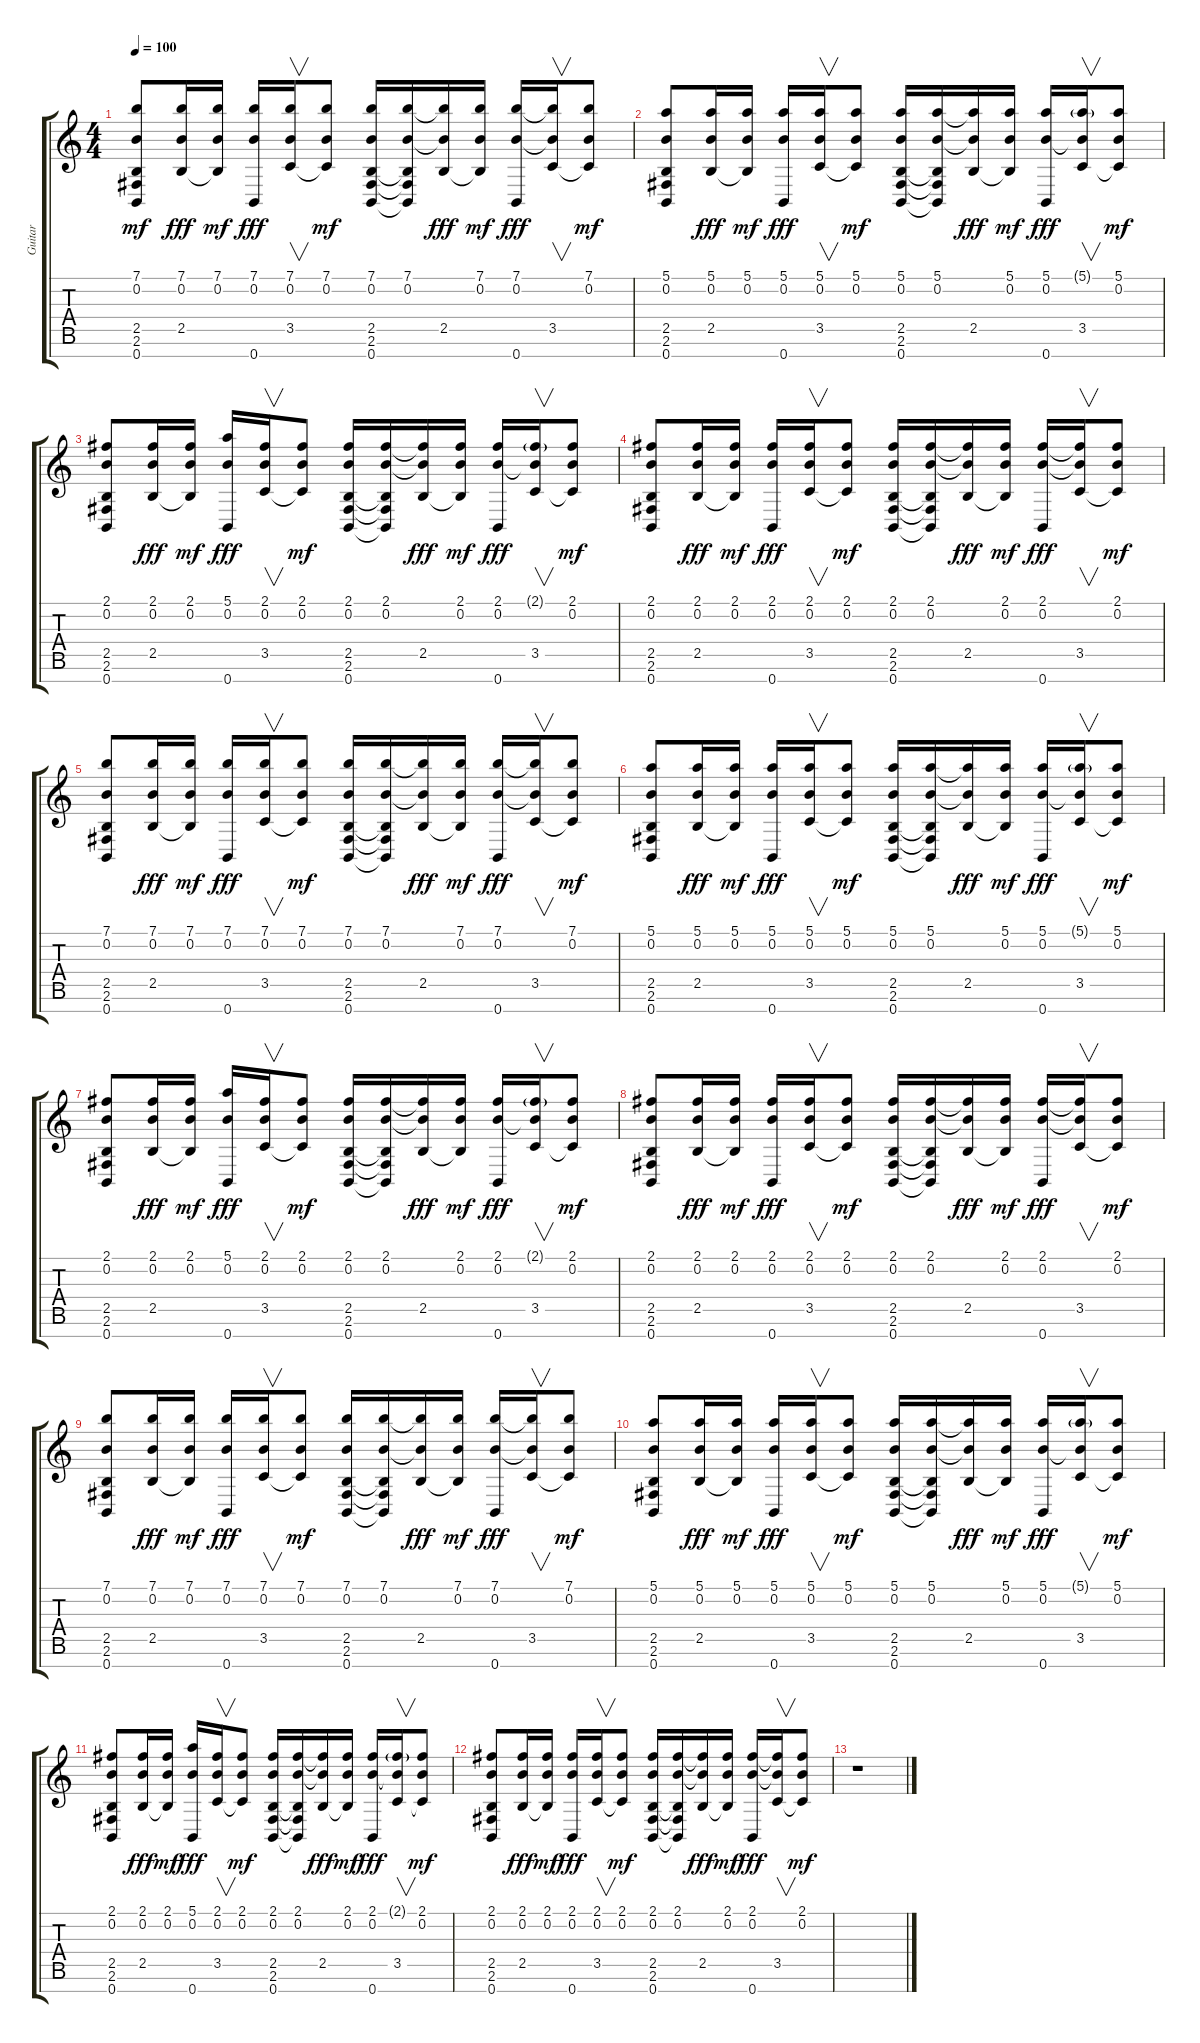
\track ("Guitar" "Guitar") {instrument distortionguitar}
\staff {score tabs}
\tuning (E4 B3 G3 D3 A2 E2 B1) {hide}
\ts (4 4)
\tempo 100
\clef g2
\ks c
(7.1 0.2 2.5 2.6 0.7).8{dy mf} (7.1 0.2 2.5).16{dy fff} (7.1 0.2 2.5{t}).16{dy mf} (7.1 0.2 0.7).16{dy fff} (7.1 0.2 3.5).16{v} (7.1 0.2 3.5{t}).8{dy mf} (7.1 0.2 2.5 2.6 0.7).16 (7.1 0.2 2.5{t} 2.6{t} 0.7{t}).16 (7.1{t} 0.2{t} 2.5).16{dy fff} (7.1 0.2 2.5{t}).16{dy mf} (7.1 0.2 0.7).16{dy fff} (7.1{t} 0.2{t} 3.5).16{v} (7.1 0.2 3.5{t}).8{dy mf} |
(5.1 0.2 2.5 2.6 0.7).8 (5.1 0.2 2.5).16{dy fff} (5.1 0.2 2.5{t}).16{dy mf} (5.1 0.2 0.7).16{dy fff} (5.1 0.2 3.5).16{v} (5.1 0.2 3.5{t}).8{dy mf} (5.1 0.2 2.5 2.6 0.7).16 (5.1 0.2 2.5{t} 2.6{t} 0.7{t}).16 (5.1{t} 0.2{t} 2.5).16{dy fff} (5.1 0.2 2.5{t}).16{dy mf} (5.1 0.2 0.7).16{dy fff} (5.1{g} 0.2{t} 3.5).16{v} (5.1 0.2 3.5{t}).8{dy mf} |
(2.1 0.2 2.5 2.6 0.7).8 (2.1 0.2 2.5).16{dy fff} (2.1 0.2 2.5{t}).16{dy mf} (5.1 0.2 0.7).16{dy fff} (2.1 0.2 3.5).16{v} (2.1 0.2 3.5{t}).8{dy mf} (2.1 0.2 2.5 2.6 0.7).16 (2.1 0.2 2.5{t} 2.6{t} 0.7{t}).16 (2.1{t} 0.2{t} 2.5).16{dy fff} (2.1 0.2 2.5{t}).16{dy mf} (2.1 0.2 0.7).16{dy fff} (2.1{g} 0.2{t} 3.5).16{v} (2.1 0.2 3.5{t}).8{dy mf} |
(2.1 0.2 2.5 2.6 0.7).8 (2.1 0.2 2.5).16{dy fff} (2.1 0.2 2.5{t}).16{dy mf} (2.1 0.2 0.7).16{dy fff} (2.1 0.2 3.5).16{v} (2.1 0.2 3.5{t}).8{dy mf} (2.1 0.2 2.5 2.6 0.7).16 (2.1 0.2 2.5{t} 2.6{t} 0.7{t}).16 (2.1{t} 0.2{t} 2.5).16{dy fff} (2.1 0.2 2.5{t}).16{dy mf} (2.1 0.2 0.7).16{dy fff} (2.1{t} 0.2{t} 3.5).16{v} (2.1 0.2 3.5{t}).8{dy mf} |
(7.1 0.2 2.5 2.6 0.7).8 (7.1 0.2 2.5).16{dy fff} (7.1 0.2 2.5{t}).16{dy mf} (7.1 0.2 0.7).16{dy fff} (7.1 0.2 3.5).16{v} (7.1 0.2 3.5{t}).8{dy mf} (7.1 0.2 2.5 2.6 0.7).16 (7.1 0.2 2.5{t} 2.6{t} 0.7{t}).16 (7.1{t} 0.2{t} 2.5).16{dy fff} (7.1 0.2 2.5{t}).16{dy mf} (7.1 0.2 0.7).16{dy fff} (7.1{t} 0.2{t} 3.5).16{v} (7.1 0.2 3.5{t}).8{dy mf} |
(5.1 0.2 2.5 2.6 0.7).8 (5.1 0.2 2.5).16{dy fff} (5.1 0.2 2.5{t}).16{dy mf} (5.1 0.2 0.7).16{dy fff} (5.1 0.2 3.5).16{v} (5.1 0.2 3.5{t}).8{dy mf} (5.1 0.2 2.5 2.6 0.7).16 (5.1 0.2 2.5{t} 2.6{t} 0.7{t}).16 (5.1{t} 0.2{t} 2.5).16{dy fff} (5.1 0.2 2.5{t}).16{dy mf} (5.1 0.2 0.7).16{dy fff} (5.1{g} 0.2{t} 3.5).16{v} (5.1 0.2 3.5{t}).8{dy mf} |
(2.1 0.2 2.5 2.6 0.7).8 (2.1 0.2 2.5).16{dy fff} (2.1 0.2 2.5{t}).16{dy mf} (5.1 0.2 0.7).16{dy fff} (2.1 0.2 3.5).16{v} (2.1 0.2 3.5{t}).8{dy mf} (2.1 0.2 2.5 2.6 0.7).16 (2.1 0.2 2.5{t} 2.6{t} 0.7{t}).16 (2.1{t} 0.2{t} 2.5).16{dy fff} (2.1 0.2 2.5{t}).16{dy mf} (2.1 0.2 0.7).16{dy fff} (2.1{g} 0.2{t} 3.5).16{v} (2.1 0.2 3.5{t}).8{dy mf} |
(2.1 0.2 2.5 2.6 0.7).8 (2.1 0.2 2.5).16{dy fff} (2.1 0.2 2.5{t}).16{dy mf} (2.1 0.2 0.7).16{dy fff} (2.1 0.2 3.5).16{v} (2.1 0.2 3.5{t}).8{dy mf} (2.1 0.2 2.5 2.6 0.7).16 (2.1 0.2 2.5{t} 2.6{t} 0.7{t}).16 (2.1{t} 0.2{t} 2.5).16{dy fff} (2.1 0.2 2.5{t}).16{dy mf} (2.1 0.2 0.7).16{dy fff} (2.1{t} 0.2{t} 3.5).16{v} (2.1 0.2 3.5{t}).8{dy mf} |
(7.1 0.2 2.5 2.6 0.7).8 (7.1 0.2 2.5).16{dy fff} (7.1 0.2 2.5{t}).16{dy mf} (7.1 0.2 0.7).16{dy fff} (7.1 0.2 3.5).16{v} (7.1 0.2 3.5{t}).8{dy mf} (7.1 0.2 2.5 2.6 0.7).16 (7.1 0.2 2.5{t} 2.6{t} 0.7{t}).16 (7.1{t} 0.2{t} 2.5).16{dy fff} (7.1 0.2 2.5{t}).16{dy mf} (7.1 0.2 0.7).16{dy fff} (7.1{t} 0.2{t} 3.5).16{v} (7.1 0.2 3.5{t}).8{dy mf} |
(5.1 0.2 2.5 2.6 0.7).8 (5.1 0.2 2.5).16{dy fff} (5.1 0.2 2.5{t}).16{dy mf} (5.1 0.2 0.7).16{dy fff} (5.1 0.2 3.5).16{v} (5.1 0.2 3.5{t}).8{dy mf} (5.1 0.2 2.5 2.6 0.7).16 (5.1 0.2 2.5{t} 2.6{t} 0.7{t}).16 (5.1{t} 0.2{t} 2.5).16{dy fff} (5.1 0.2 2.5{t}).16{dy mf} (5.1 0.2 0.7).16{dy fff} (5.1{g} 0.2{t} 3.5).16{v} (5.1 0.2 3.5{t}).8{dy mf} |
(2.1 0.2 2.5 2.6 0.7).8 (2.1 0.2 2.5).16{dy fff} (2.1 0.2 2.5{t}).16{dy mf} (5.1 0.2 0.7).16{dy fff} (2.1 0.2 3.5).16{v} (2.1 0.2 3.5{t}).8{dy mf} (2.1 0.2 2.5 2.6 0.7).16 (2.1 0.2 2.5{t} 2.6{t} 0.7{t}).16 (2.1{t} 0.2{t} 2.5).16{dy fff} (2.1 0.2 2.5{t}).16{dy mf} (2.1 0.2 0.7).16{dy fff} (2.1{g} 0.2{t} 3.5).16{v} (2.1 0.2 3.5{t}).8{dy mf} |
(2.1 0.2 2.5 2.6 0.7).8 (2.1 0.2 2.5).16{dy fff} (2.1 0.2 2.5{t}).16{dy mf} (2.1 0.2 0.7).16{dy fff} (2.1 0.2 3.5).16{v} (2.1 0.2 3.5{t}).8{dy mf} (2.1 0.2 2.5 2.6 0.7).16 (2.1 0.2 2.5{t} 2.6{t} 0.7{t}).16 (2.1{t} 0.2{t} 2.5).16{dy fff} (2.1 0.2 2.5{t}).16{dy mf} (2.1 0.2 0.7).16{dy fff} (2.1{t} 0.2{t} 3.5).16{v} (2.1 0.2 3.5{t}).8{dy mf} |
r.1
